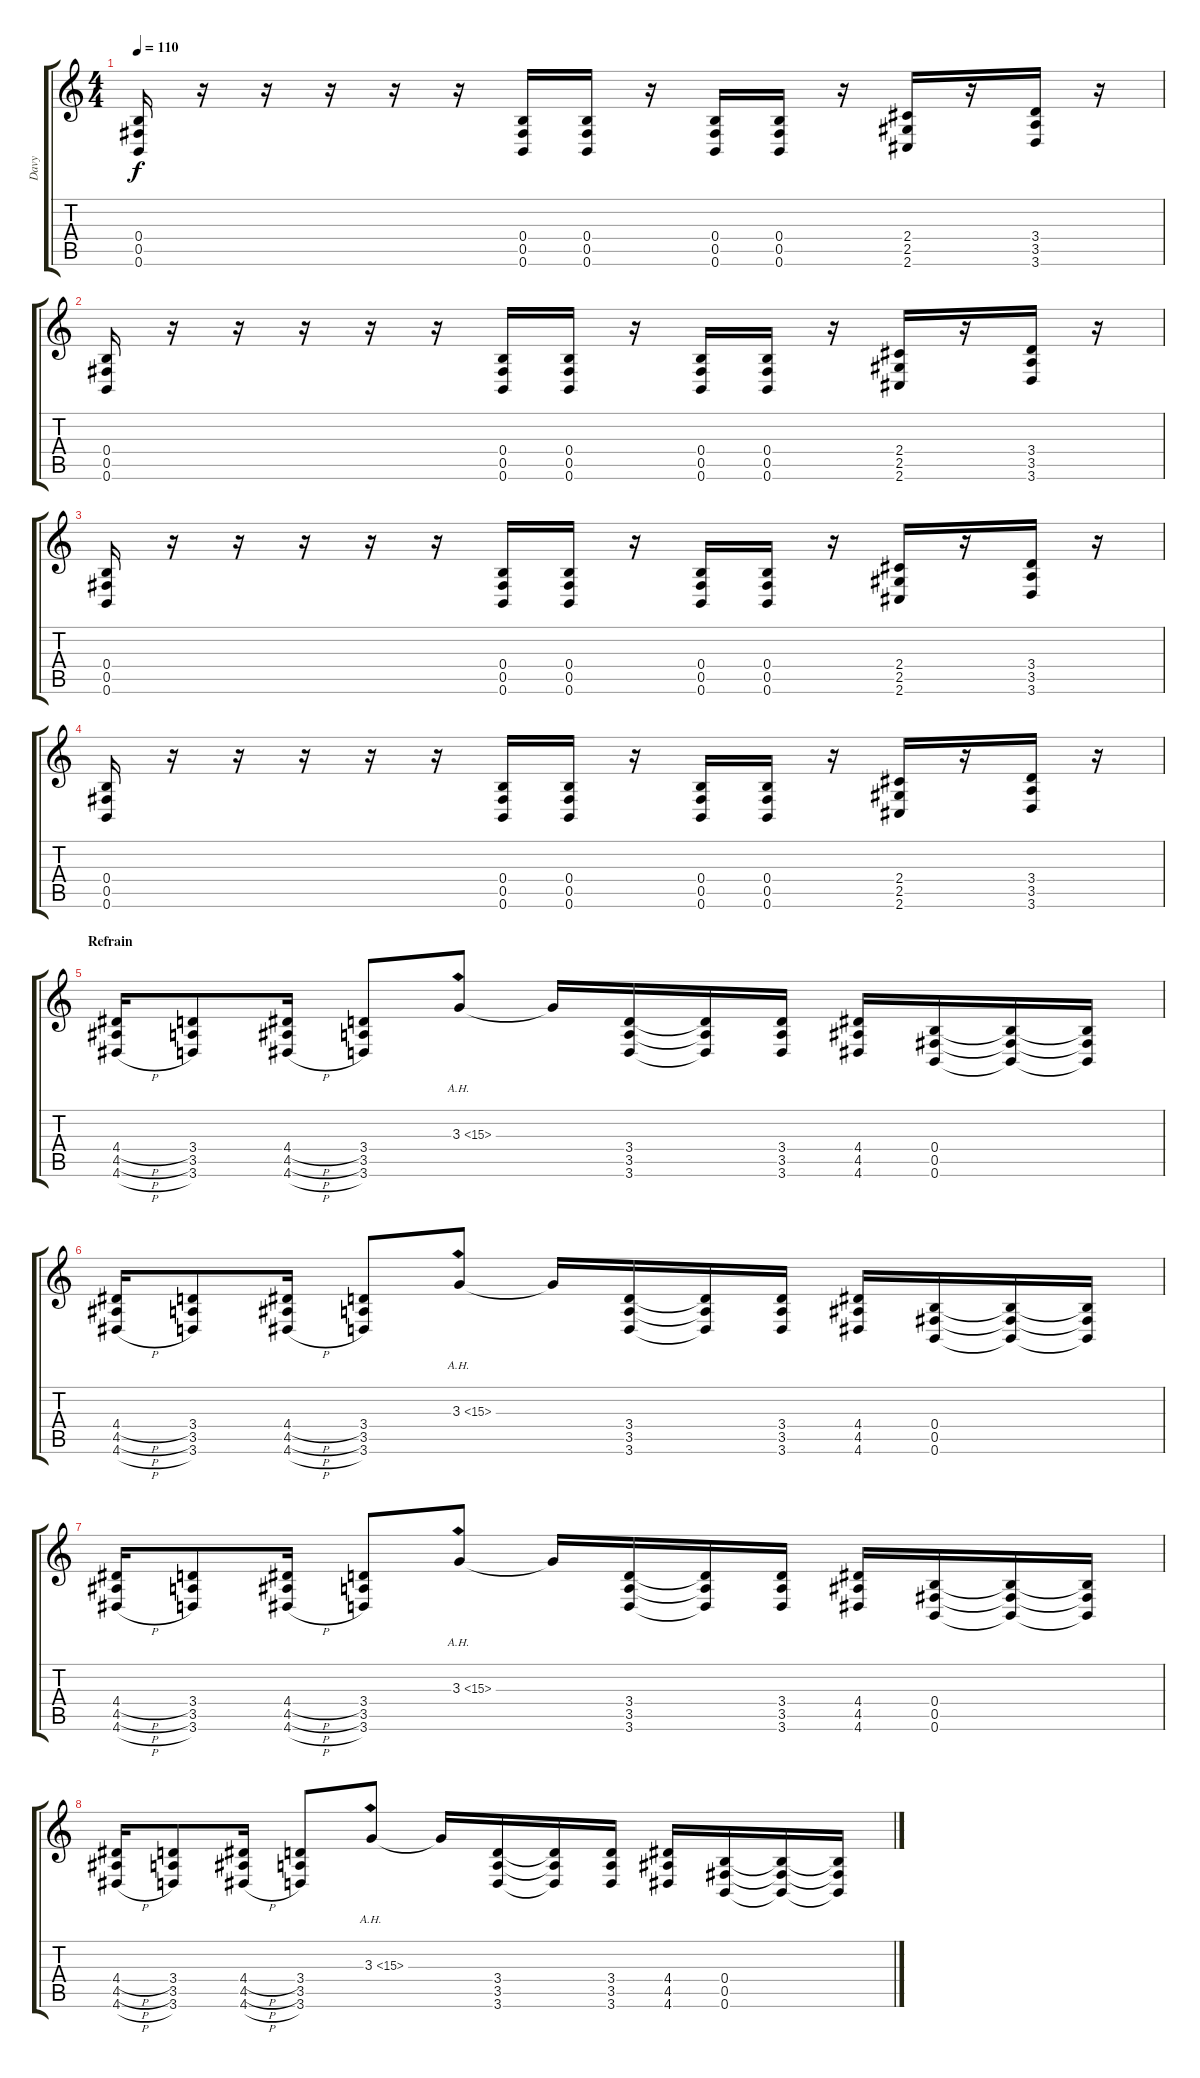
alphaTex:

\track ("Davy" "Davy") {instrument distortionguitar}
\staff {score tabs}
\tuning (Db4 Ab3 E3 B2 Gb2 B1) {hide}
\ts (4 4)
\tempo 110
\clef g2
\ks c
(0.4 0.5 0.6).16{dy f} r.16 r.16 r.16 r.16 r.16 (0.4 0.5 0.6).16 (0.4 0.5 0.6).16 r.16 (0.4 0.5 0.6).16 (0.4 0.5 0.6).16 r.16 (2.4 2.5 2.6).16 r.16 (3.4 3.5 3.6).16 r.16 |
(0.4 0.5 0.6).16 r.16 r.16 r.16 r.16 r.16 (0.4 0.5 0.6).16 (0.4 0.5 0.6).16 r.16 (0.4 0.5 0.6).16 (0.4 0.5 0.6).16 r.16 (2.4 2.5 2.6).16 r.16 (3.4 3.5 3.6).16 r.16 |
(0.4 0.5 0.6).16 r.16 r.16 r.16 r.16 r.16 (0.4 0.5 0.6).16 (0.4 0.5 0.6).16 r.16 (0.4 0.5 0.6).16 (0.4 0.5 0.6).16 r.16 (2.4 2.5 2.6).16 r.16 (3.4 3.5 3.6).16 r.16 |
(0.4 0.5 0.6).16 r.16 r.16 r.16 r.16 r.16 (0.4 0.5 0.6).16 (0.4 0.5 0.6).16 r.16 (0.4 0.5 0.6).16 (0.4 0.5 0.6).16 r.16 (2.4 2.5 2.6).16 r.16 (3.4 3.5 3.6).16 r.16 |
\section ("" "Refrain")
(4.4{h} 4.5{h} 4.6{h}).16 (3.4 3.5 3.6).8 (4.4{h} 4.5{h} 4.6{h}).16 (3.4 3.5 3.6).8 3.3{ah 12}.8 3.3{t}.16 (3.4 3.5 3.6).16 (3.4{t} 3.5{t} 3.6{t}).16 (3.4 3.5 3.6).16 (4.4 4.5 4.6).16 (0.4 0.5 0.6).16 (0.4{t} 0.5{t} 0.6{t}).16 (0.4{t} 0.5{t} 0.6{t}).16 |
(4.4{h} 4.5{h} 4.6{h}).16 (3.4 3.5 3.6).8 (4.4{h} 4.5{h} 4.6{h}).16 (3.4 3.5 3.6).8 3.3{ah 12}.8 3.3{t}.16 (3.4 3.5 3.6).16 (3.4{t} 3.5{t} 3.6{t}).16 (3.4 3.5 3.6).16 (4.4 4.5 4.6).16 (0.4 0.5 0.6).16 (0.4{t} 0.5{t} 0.6{t}).16 (0.4{t} 0.5{t} 0.6{t}).16 |
(4.4{h} 4.5{h} 4.6{h}).16 (3.4 3.5 3.6).8 (4.4{h} 4.5{h} 4.6{h}).16 (3.4 3.5 3.6).8 3.3{ah 12}.8 3.3{t}.16 (3.4 3.5 3.6).16 (3.4{t} 3.5{t} 3.6{t}).16 (3.4 3.5 3.6).16 (4.4 4.5 4.6).16 (0.4 0.5 0.6).16 (0.4{t} 0.5{t} 0.6{t}).16 (0.4{t} 0.5{t} 0.6{t}).16 |
(4.4{h} 4.5{h} 4.6{h}).16 (3.4 3.5 3.6).8 (4.4{h} 4.5{h} 4.6{h}).16 (3.4 3.5 3.6).8 3.3{ah 12}.8 3.3{t}.16 (3.4 3.5 3.6).16 (3.4{t} 3.5{t} 3.6{t}).16 (3.4 3.5 3.6).16 (4.4 4.5 4.6).16 (0.4 0.5 0.6).16 (0.4{t} 0.5{t} 0.6{t}).16 (0.4{t} 0.5{t} 0.6{t}).16
